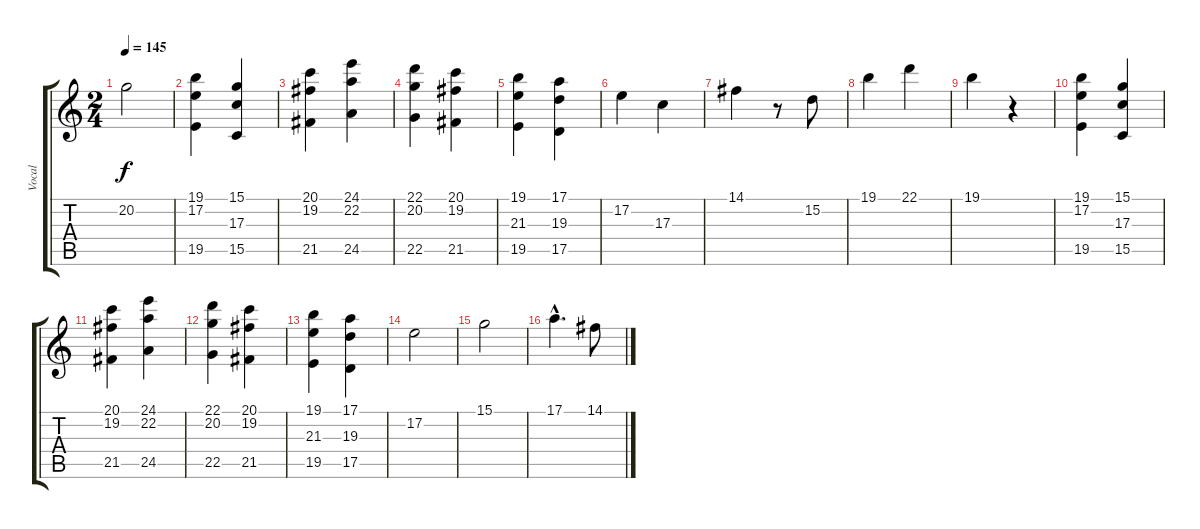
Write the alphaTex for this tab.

\track ("Vocal" "Vocal") {instrument lead1square}
\staff {score tabs}
\tuning (E4 B3 G3 D3 A2 E2) {hide}
\ts (2 4)
\tempo 145
\clef g2
\ks c
20.2{t}.2{dy f} |
(19.1 17.2 19.5).4 (15.1 17.3 15.5).4 |
(20.1 19.2 21.5).4 (24.1 22.2 24.5).4 |
(22.1 20.2 22.5).4 (20.1 19.2 21.5).4 |
(19.1 21.3 19.5).4 (17.1 19.3 17.5).4 |
17.2.4 17.3.4 |
14.1.4 r.8 15.2.8 |
19.1.4 22.1.4 |
19.1.4 r.4 |
(19.1 17.2 19.5).4 (15.1 17.3 15.5).4 |
(20.1 19.2 21.5).4 (24.1 22.2 24.5).4 |
(22.1 20.2 22.5).4 (20.1 19.2 21.5).4 |
(19.1 21.3 19.5).4 (17.1 19.3 17.5).4 |
17.2.2 |
15.1.2 |
17.1{hac}.4{d} 14.1.8
